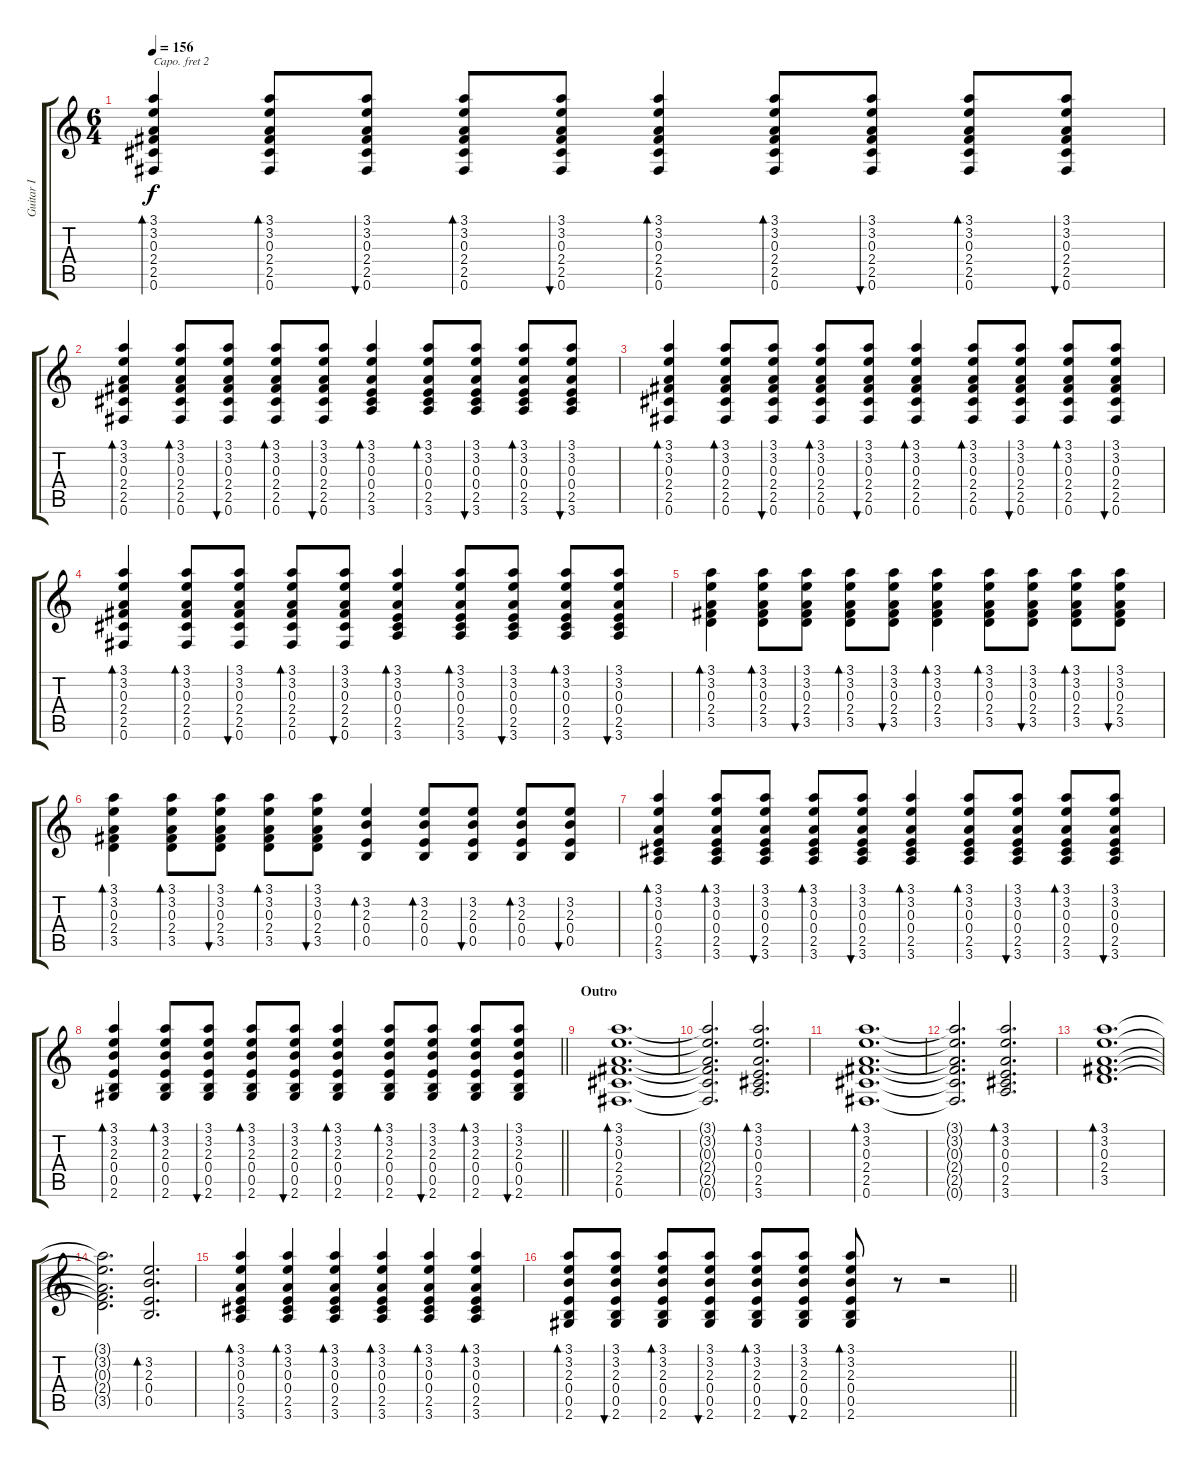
\track ("Guitar I" "Guitar I") {instrument acousticguitarsteel}
\staff {score tabs}
\capo 2
\tuning (E4 B3 G3 D3 A2 E2) {hide}
\ts (6 4)
\tempo 156
\clef g2
\ks c
(3.1 3.2 0.3 2.4 2.5 0.6).4{bd 120 dy f} (3.1 3.2 0.3 2.4 2.5 0.6).8{bd 60} (3.1 3.2 0.3 2.4 2.5 0.6).8{bu 60} (3.1 3.2 0.3 2.4 2.5 0.6).8{bd 60} (3.1 3.2 0.3 2.4 2.5 0.6).8{bu 60} (3.1 3.2 0.3 2.4 2.5 0.6).4{bd 120} (3.1 3.2 0.3 2.4 2.5 0.6).8{bd 60} (3.1 3.2 0.3 2.4 2.5 0.6).8{bu 60} (3.1 3.2 0.3 2.4 2.5 0.6).8{bd 60} (3.1 3.2 0.3 2.4 2.5 0.6).8{bu 60} |
(3.1 3.2 0.3 2.4 2.5 0.6).4{bd 120} (3.1 3.2 0.3 2.4 2.5 0.6).8{bd 60} (3.1 3.2 0.3 2.4 2.5 0.6).8{bu 60} (3.1 3.2 0.3 2.4 2.5 0.6).8{bd 60} (3.1 3.2 0.3 2.4 2.5 0.6).8{bu 60} (3.1 3.2 0.3 0.4 2.5 3.6).4{bd 120} (3.1 3.2 0.3 0.4 2.5 3.6).8{bd 60} (3.1 3.2 0.3 0.4 2.5 3.6).8{bu 60} (3.1 3.2 0.3 0.4 2.5 3.6).8{bd 60} (3.1 3.2 0.3 0.4 2.5 3.6).8{bu 60} |
(3.1 3.2 0.3 2.4 2.5 0.6).4{bd 120} (3.1 3.2 0.3 2.4 2.5 0.6).8{bd 60} (3.1 3.2 0.3 2.4 2.5 0.6).8{bu 60} (3.1 3.2 0.3 2.4 2.5 0.6).8{bd 60} (3.1 3.2 0.3 2.4 2.5 0.6).8{bu 60} (3.1 3.2 0.3 2.4 2.5 0.6).4{bd 120} (3.1 3.2 0.3 2.4 2.5 0.6).8{bd 60} (3.1 3.2 0.3 2.4 2.5 0.6).8{bu 60} (3.1 3.2 0.3 2.4 2.5 0.6).8{bd 60} (3.1 3.2 0.3 2.4 2.5 0.6).8{bu 60} |
(3.1 3.2 0.3 2.4 2.5 0.6).4{bd 120} (3.1 3.2 0.3 2.4 2.5 0.6).8{bd 60} (3.1 3.2 0.3 2.4 2.5 0.6).8{bu 60} (3.1 3.2 0.3 2.4 2.5 0.6).8{bd 60} (3.1 3.2 0.3 2.4 2.5 0.6).8{bu 60} (3.1 3.2 0.3 0.4 2.5 3.6).4{bd 120} (3.1 3.2 0.3 0.4 2.5 3.6).8{bd 60} (3.1 3.2 0.3 0.4 2.5 3.6).8{bu 60} (3.1 3.2 0.3 0.4 2.5 3.6).8{bd 60} (3.1 3.2 0.3 0.4 2.5 3.6).8{bu 60} |
(3.1 3.2 0.3 2.4 3.5).4{bd 120} (3.1 3.2 0.3 2.4 3.5).8{bd 60} (3.1 3.2 0.3 2.4 3.5).8{bu 60} (3.1 3.2 0.3 2.4 3.5).8{bd 60} (3.1 3.2 0.3 2.4 3.5).8{bu 60} (3.1 3.2 0.3 2.4 3.5).4{bd 120} (3.1 3.2 0.3 2.4 3.5).8{bd 60} (3.1 3.2 0.3 2.4 3.5).8{bu 60} (3.1 3.2 0.3 2.4 3.5).8{bd 60} (3.1 3.2 0.3 2.4 3.5).8{bu 60} |
(3.1 3.2 0.3 2.4 3.5).4{bd 120} (3.1 3.2 0.3 2.4 3.5).8{bd 60} (3.1 3.2 0.3 2.4 3.5).8{bu 60} (3.1 3.2 0.3 2.4 3.5).8{bd 60} (3.1 3.2 0.3 2.4 3.5).8{bu 60} (3.2 2.3 0.4 0.5).4{bd 120} (3.2 2.3 0.4 0.5).8{bd 60} (3.2 2.3 0.4 0.5).8{bu 60} (3.2 2.3 0.4 0.5).8{bd 60} (3.2 2.3 0.4 0.5).8{bu 60} |
(3.1 3.2 0.3 0.4 2.5 3.6).4{bd 120} (3.1 3.2 0.3 0.4 2.5 3.6).8{bd 60} (3.1 3.2 0.3 0.4 2.5 3.6).8{bu 60} (3.1 3.2 0.3 0.4 2.5 3.6).8{bd 60} (3.1 3.2 0.3 0.4 2.5 3.6).8{bu 60} (3.1 3.2 0.3 0.4 2.5 3.6).4{bd 120} (3.1 3.2 0.3 0.4 2.5 3.6).8{bd 60} (3.1 3.2 0.3 0.4 2.5 3.6).8{bu 60} (3.1 3.2 0.3 0.4 2.5 3.6).8{bd 60} (3.1 3.2 0.3 0.4 2.5 3.6).8{bu 60} |
\barLineRight lightlight
(3.1 3.2 2.3 0.4 0.5 2.6).4{bd 120} (3.1 3.2 2.3 0.4 0.5 2.6).8{bd 60} (3.1 3.2 2.3 0.4 0.5 2.6).8{bu 60} (3.1 3.2 2.3 0.4 0.5 2.6).8{bd 60} (3.1 3.2 2.3 0.4 0.5 2.6).8{bu 60} (3.1 3.2 2.3 0.4 0.5 2.6).4{bd 120} (3.1 3.2 2.3 0.4 0.5 2.6).8{bd 60} (3.1 3.2 2.3 0.4 0.5 2.6).8{bu 60} (3.1 3.2 2.3 0.4 0.5 2.6).8{bd 60} (3.1 3.2 2.3 0.4 0.5 2.6).8{bu 60} |
\section ("" "Outro")
(3.1 3.2 0.3 2.4 2.5 0.6).1{d bd 120} |
(3.1{t} 3.2{t} 0.3{t} 2.4{t} 2.5{t} 0.6{t}).2{d} (3.1 3.2 0.3 0.4 2.5 3.6).2{d bd 120} |
(3.1 3.2 0.3 2.4 2.5 0.6).1{d bd 120} |
(3.1{t} 3.2{t} 0.3{t} 2.4{t} 2.5{t} 0.6{t}).2{d} (3.1 3.2 0.3 0.4 2.5 3.6).2{d bd 120} |
(3.1 3.2 0.3 2.4 3.5).1{d bd 120} |
(3.1{t} 3.2{t} 0.3{t} 2.4{t} 3.5{t}).2{d} (3.2 2.3 0.4 0.5).2{d bd 120} |
(3.1 3.2 0.3 0.4 2.5 3.6).4{bd 60} (3.1 3.2 0.3 0.4 2.5 3.6).4{bd 60} (3.1 3.2 0.3 0.4 2.5 3.6).4{bd 60} (3.1 3.2 0.3 0.4 2.5 3.6).4{bd 60} (3.1 3.2 0.3 0.4 2.5 3.6).4{bd 60} (3.1 3.2 0.3 0.4 2.5 3.6).4{bd 60} |
\barLineRight lightlight
(3.1 3.2 2.3 0.4 0.5 2.6).8{bd 30} (3.1 3.2 2.3 0.4 0.5 2.6).8{bu 30} (3.1 3.2 2.3 0.4 0.5 2.6).8{bd 30} (3.1 3.2 2.3 0.4 0.5 2.6).8{bu 30} (3.1 3.2 2.3 0.4 0.5 2.6).8{bd 30} (3.1 3.2 2.3 0.4 0.5 2.6).8{bu 30} (3.1 3.2 2.3 0.4 0.5 2.6).8{bd 30} r.8 r.2
